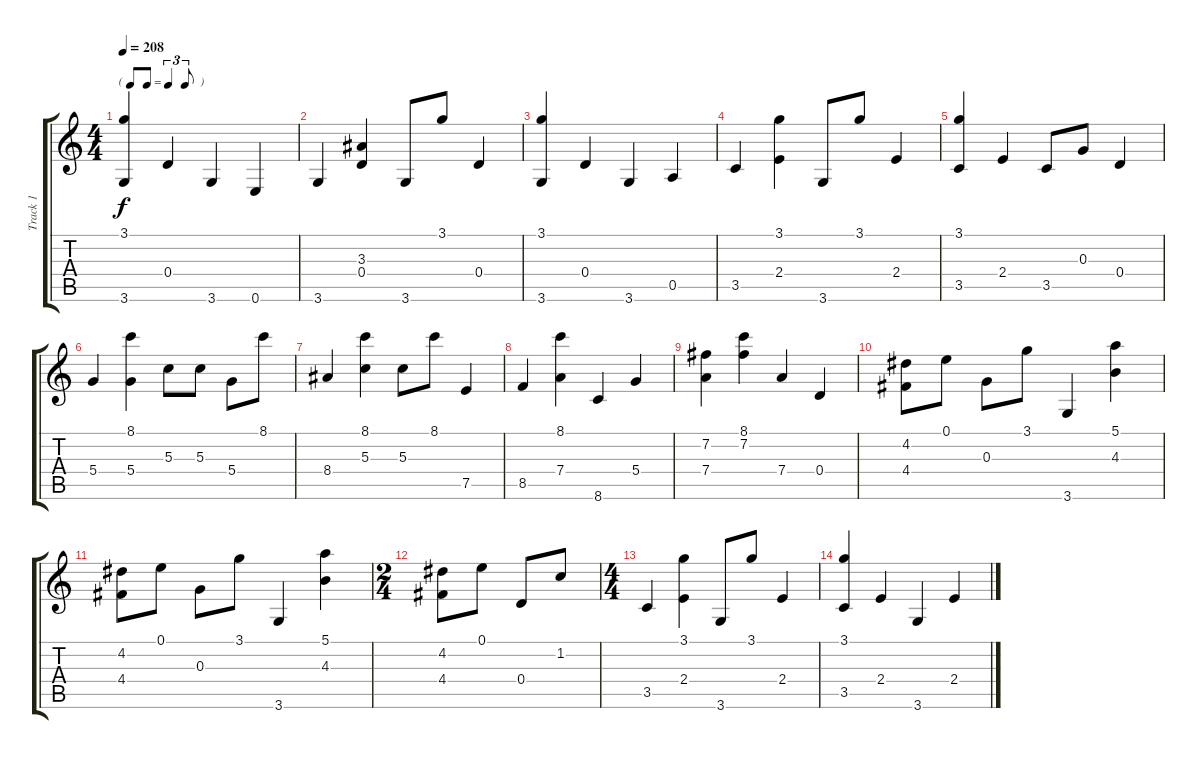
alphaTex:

\track ("Track 1" "Track 1") {instrument acousticguitarsteel}
\staff {score tabs}
\tuning (E4 B3 G3 D3 A2 E2) {hide}
\ts (4 4)
\tf triplet8th
\tempo 208
\clef g2
\ks c
(3.1 3.6).4{dy f} 0.4.4 3.6.4 0.6.4 |
3.6.4 (3.3 0.4).4 3.6.8 3.1.8 0.4.4 |
(3.1 3.6).4 0.4.4 3.6.4 0.5.4 |
3.5.4 (3.1 2.4).4 3.6.8 3.1.8 2.4.4 |
(3.1 3.5).4 2.4.4 3.5.8 0.3.8 0.4.4 |
5.4.4 (8.1 5.4).4 5.3.8 5.3.8 5.4.8 8.1.8 |
8.4.4 (8.1 5.3).4 5.3.8 8.1.8 7.5.4 |
8.5.4 (8.1 7.4).4 8.6.4 5.4.4 |
(7.2 7.4).4 (8.1 7.2).4 7.4.4 0.4.4 |
(4.2 4.4).8 0.1.8 0.3.8 3.1.8 3.6.4 (5.1 4.3).4 |
(4.2 4.4).8 0.1.8 0.3.8 3.1.8 3.6.4 (5.1 4.3).4 |
\ts (2 4)
(4.2 4.4).8 0.1.8 0.4.8 1.2.8 |
\ts (4 4)
3.5.4 (3.1 2.4).4 3.6.8 3.1.8 2.4.4 |
(3.1 3.5).4 2.4.4 3.6.4 2.4.4
